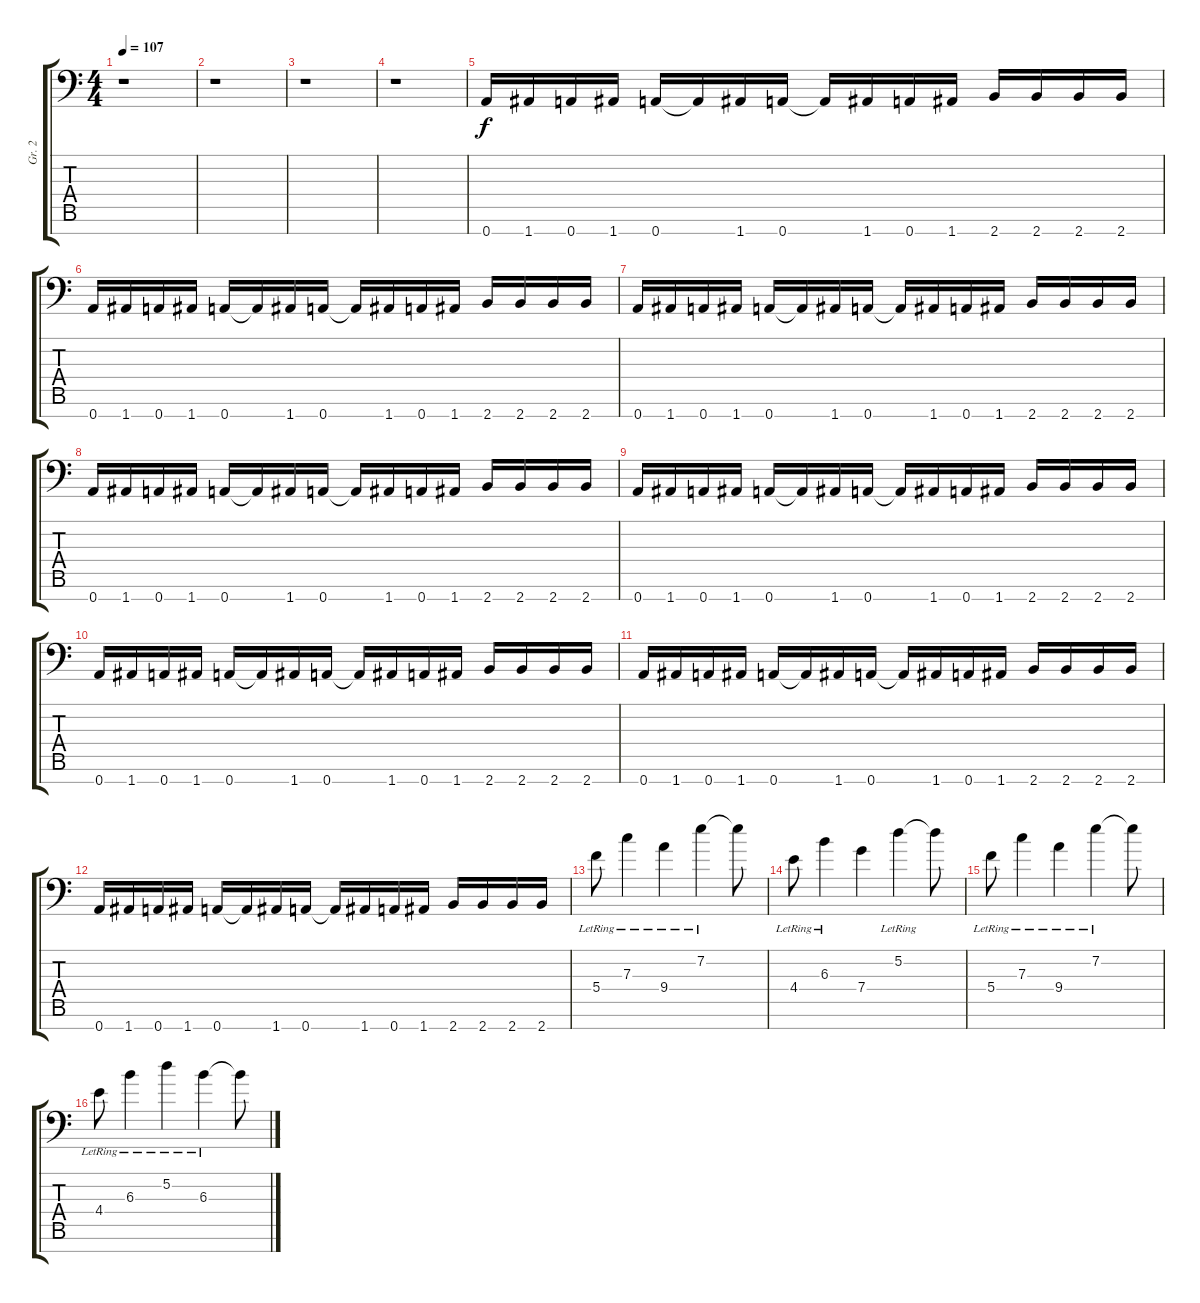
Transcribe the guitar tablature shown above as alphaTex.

\track ("Gr. 2" "Gr. 2") {instrument overdrivenguitar}
\staff {score tabs}
\tuning (D4 A3 F3 C3 G2 D2 A1) {hide}
\ts (4 4)
\tempo 107
\clef f4
\ks c
r.1{dy f instrument overdrivenguitar} |
r.1 |
r.1 |
r.1 |
0.7.16 1.7.16 0.7.16 1.7.16 0.7.16 0.7{t}.16 1.7.16 0.7.16 0.7{t}.16 1.7.16 0.7.16 1.7.16 2.7.16 2.7.16 2.7.16 2.7.16 |
0.7.16 1.7.16 0.7.16 1.7.16 0.7.16 0.7{t}.16 1.7.16 0.7.16 0.7{t}.16 1.7.16 0.7.16 1.7.16 2.7.16 2.7.16 2.7.16 2.7.16 |
0.7.16 1.7.16 0.7.16 1.7.16 0.7.16 0.7{t}.16 1.7.16 0.7.16 0.7{t}.16 1.7.16 0.7.16 1.7.16 2.7.16 2.7.16 2.7.16 2.7.16 |
0.7.16 1.7.16 0.7.16 1.7.16 0.7.16 0.7{t}.16 1.7.16 0.7.16 0.7{t}.16 1.7.16 0.7.16 1.7.16 2.7.16 2.7.16 2.7.16 2.7.16 |
0.7.16 1.7.16 0.7.16 1.7.16 0.7.16 0.7{t}.16 1.7.16 0.7.16 0.7{t}.16 1.7.16 0.7.16 1.7.16 2.7.16 2.7.16 2.7.16 2.7.16 |
0.7.16 1.7.16 0.7.16 1.7.16 0.7.16 0.7{t}.16 1.7.16 0.7.16 0.7{t}.16 1.7.16 0.7.16 1.7.16 2.7.16 2.7.16 2.7.16 2.7.16 |
0.7.16 1.7.16 0.7.16 1.7.16 0.7.16 0.7{t}.16 1.7.16 0.7.16 0.7{t}.16 1.7.16 0.7.16 1.7.16 2.7.16 2.7.16 2.7.16 2.7.16 |
0.7.16 1.7.16 0.7.16 1.7.16 0.7.16 0.7{t}.16 1.7.16 0.7.16 0.7{t}.16 1.7.16 0.7.16 1.7.16 2.7.16 2.7.16 2.7.16 2.7.16 |
5.4{lr}.8{instrument steeldrums} 7.3{lr}.4 9.4{lr}.4 7.2{lr}.4 7.2{t}.8 |
4.4{lr}.8 6.3{lr}.4 7.4.4 5.2{lr}.4 5.2{t}.8 |
5.4{lr}.8 7.3{lr}.4 9.4{lr}.4 7.2{lr}.4 7.2{t}.8 |
4.4{lr}.8 6.3{lr}.4 5.2{lr}.4 6.3{lr}.4 6.3{t}.8
